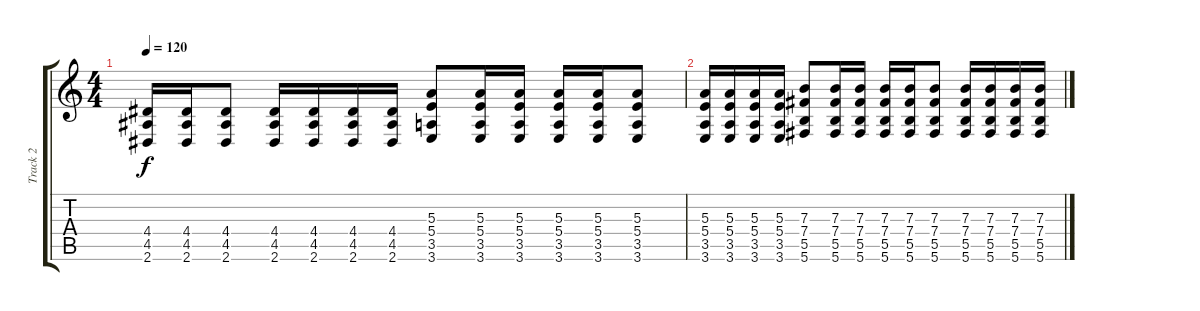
\track ("Track 2" "Track 2") {instrument distortionguitar}
\staff {score tabs}
\tuning (Db4 Ab3 E3 B2 Gb2 Db2) {hide}
\ts (4 4)
\tempo 120
\clef g2
\ks c
(4.4 4.5 2.6).16{dy f} (4.4 4.5 2.6).16 (4.4 4.5 2.6).8 (4.4 4.5 2.6).16 (4.4 4.5 2.6).16 (4.4 4.5 2.6).16 (4.4 4.5 2.6).16 (5.3 5.4 3.5 3.6).8 (5.3 5.4 3.5 3.6).16 (5.3 5.4 3.5 3.6).16 (5.3 5.4 3.5 3.6).16 (5.3 5.4 3.5 3.6).16 (5.3 5.4 3.5 3.6).8 |
(5.3 5.4 3.5 3.6).16 (5.3 5.4 3.5 3.6).16 (5.3 5.4 3.5 3.6).16 (5.3 5.4 3.5 3.6).16 (7.3 7.4 5.5 5.6).8 (7.3 7.4 5.5 5.6).16 (7.3 7.4 5.5 5.6).16 (7.3 7.4 5.5 5.6).16 (7.3 7.4 5.5 5.6).16 (7.3 7.4 5.5 5.6).8 (7.3 7.4 5.5 5.6).16 (7.3 7.4 5.5 5.6).16 (7.3 7.4 5.5 5.6).16 (7.3 7.4 5.5 5.6).16
